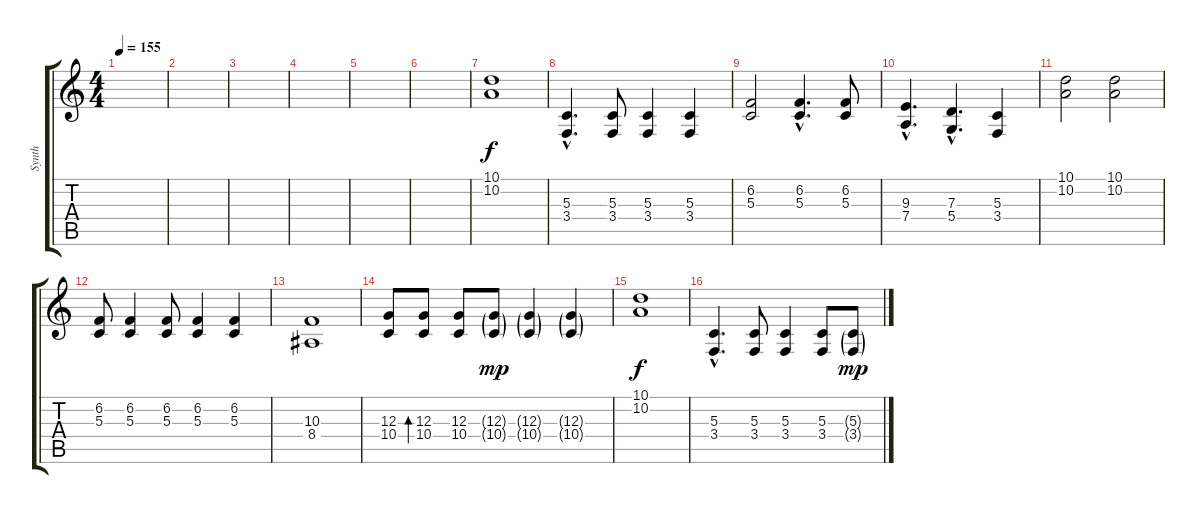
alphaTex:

\track ("Synth" "Synth") {instrument glockenspiel}
\staff {score tabs}
\tuning (E4 B3 G3 D3 A2 E2) {hide}
\ts (4 4)
\tempo 155
\clef g2
\ks c
|
|
|
|
|
|
(10.1 10.2).1 |
(5.3{hac} 3.4{hac}).4{d} (5.3 3.4).8 (5.3 3.4).4 (5.3 3.4).4 |
(6.2 5.3).2 (6.2{hac} 5.3{hac}).4{d} (6.2 5.3).8 |
(9.3{hac} 7.4{hac}).4{d} (7.3{hac} 5.4{hac}).4{d} (5.3 3.4).4 |
(10.1 10.2).2 (10.1 10.2).2 |
(6.2 5.3).8 (6.2 5.3).4 (6.2 5.3).8 (6.2 5.3).4 (6.2 5.3).4 |
(10.3 8.4).1 |
(12.3 10.4).8 (12.3 10.4).8{bd 240} (12.3 10.4).8 (12.3{g} 10.4{g}).8{dy mp} (12.3{g} 10.4{g}).4 (12.3{g} 10.4{g}).4 |
(10.1 10.2).1{dy f} |
(5.3{hac} 3.4{hac}).4{d} (5.3 3.4).8 (5.3 3.4).4 (5.3 3.4).8 (5.3{g} 3.4{g}).8{dy mp}
